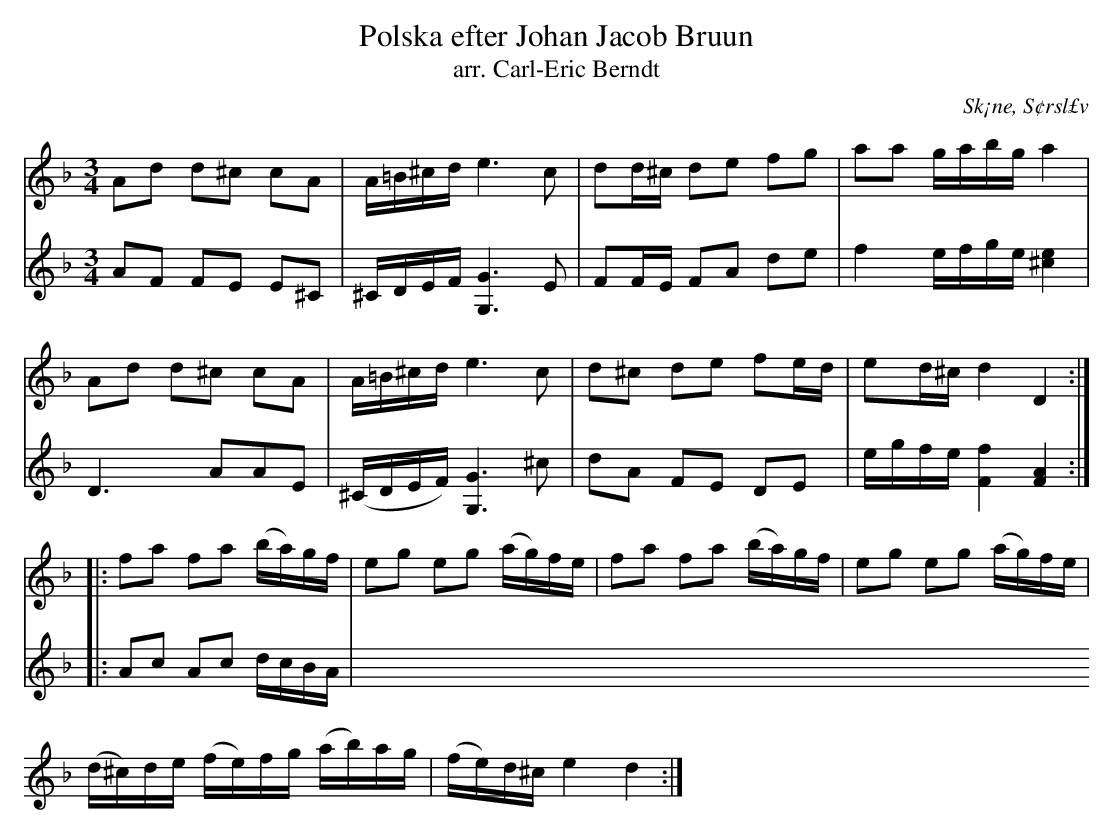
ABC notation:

X:1
T:Polska efter Johan Jacob Bruun
T:arr. Carl-Eric Berndt
O:Sk¡ne, S¢rsl£v
M:3/4
L:1/8
K:Dm
V:1
Ad d^c cA | A/=B/^c/d/ e2>c2 | dd/^c/ de fg | aa g/a/b/g/ a2 |
Ad d^c cA | A/=B/^c/d/ e2>c2 | d^c de fe/d/ | ed/^c/ d2 D2 ::
fa fa (b/a/)g/f/ | eg eg (a/g/)f/e/ | fa fa (b/a/)g/f/ | eg eg (a/g/)f/e/ |
(d/^c/)d/e/ (f/e/)f/g/ (a/b/)a/g/ | (f/e/)d/^c/ e2 d2 :|
V:2
AF FE E^C | ^C/D/E/F/ [G2G,2]>E2 | FF/E/ FA de | f2 e/f/g/e/ [e2^c2] |
D3 AAE | (^C/D/E/F/) [G2G,2]>^c2 | dA FE DE |¤e/g/f/e/ [f2F2] [A2F2] ::
Ac Ac d/c/B/A/ |
V:3
